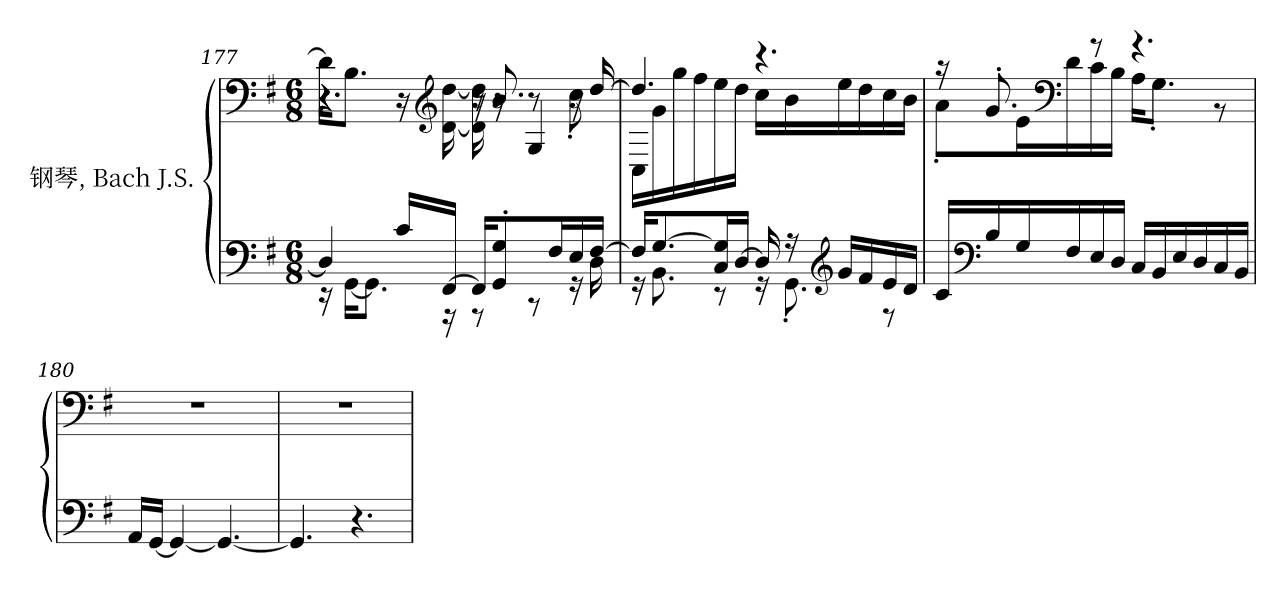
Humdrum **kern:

**kern	**kern
*part1	*part1
*staff2	*staff1
*I"钢琴, Bach J.S.	*
*clefF4	*clefF4
*k[f#]	*k[f#]
*M6/8	*M6/8
=177	=177
*^	*^
*	*	*	*^
4D/]	16r	4.r	16d\KL]	4.r
.	[16GG\KL	.	8.B\J	.
.	8.GG\J]	.	.	.
16c/LL	.	.	16r	.
*	*	*clefG2	*	*
[16FF#/JJ	16r	.	[16d\ [16dd\	.
16FF#/KL]	8r	16r	16d\] 16dd\]	8r
8GG/' 8G/'	.	8.b/	16r	.
.	8r	.	8r	4G/
16F#/L	.	.	.	.
16E/	16r	16r	8cc'\	.
[16F#/JJ	16D\	[16dd/	.	.
*	*	*	*v	*v
!!LO:LB:g=z
=178	=178	=178	=178
16F#/KL]	16r	4.dd/]	16C\LL
[8.G/	8.BB\	.	16g\
.	.	.	16gg\
.	.	.	16ff#\
16C/ 16G/]L	8r	.	16ee\
[16D/JJ	.	.	16dd\JJ
16D/]	16r	4.r	16cc\LL
16r	8.GG'\	.	16b\
*clefG2	*	*	*
16g/LL	.	.	16ee\
16f#/	.	.	16dd\
16e/	8r	.	16cc\
16d/JJ	.	.	16b\JJ
*v	*v	*	*
=179	=179	=179
16c/LL	16r	8a'\L
*clefF4	*	*
16B/	8.g'/	.
16G/	.	16e\L
*	*clefF4	*
16F#/	.	16d\
16E/	8r	16c\
16D/JJ	.	16B\JJ
16C/LL	4.r	16A\KL
16BB/	.	8.G'\J
16E/	.	.
16D/	.	.
16C/	.	8r
16BB/JJ	.	.
*	*v	*v
=180	=180
16AA/LL	2.r
[16GG/JJ	.
4GG/_	.
4.GG/_	.
=181	=181
4.GG/]	2.r
4.r	.
=	=
*-	*-
